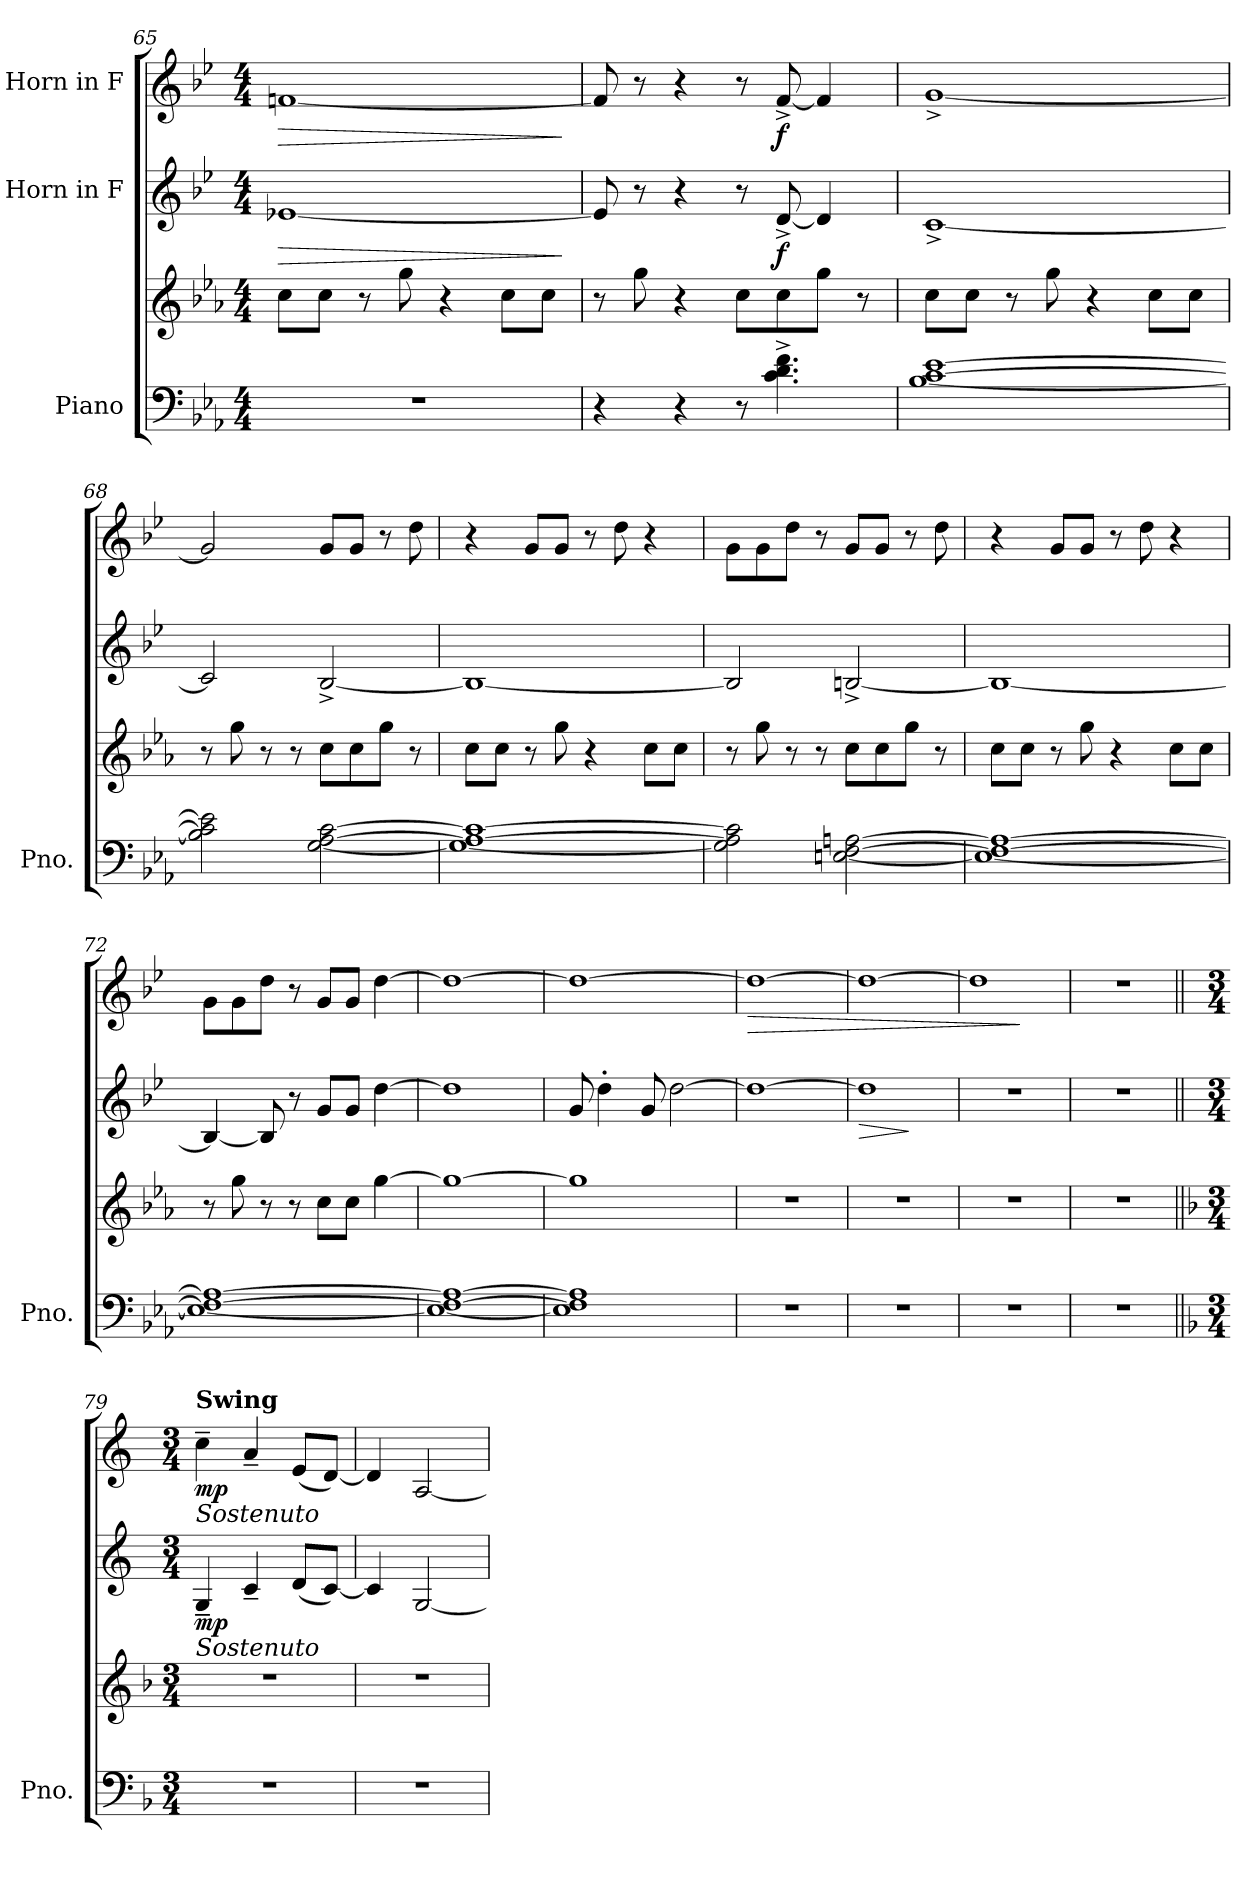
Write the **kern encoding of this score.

**kern	**kern	**kern	**dynam	**kern	**dynam
*part3	*part3	*part2	*part2	*part1	*part1
*staff4	*staff3	*staff2	*staff2	*staff1	*staff1
*I"Piano	*	*I"Horn in F	*	*I"Horn in F	*
*I'Pno.	*	*	*	*	*
*clefF4	*clefG2	*clefG2	*	*clefG2	*
*	*	*ITrd4c7	*	*ITrd4c7	*
*k[b-e-a-]	*k[b-e-a-]	*k[b-e-a-]	*	*k[b-e-a-]	*
*M4/4	*M4/4	*M4/4	*	*M4/4	*
=65	=65	=65	=65	=65	=65
!	!	!	!LO:HP:b	!	!LO:HP:b
1r	8cc\L	[1A-X	>	[1B-X	>
.	8cc\J	.	.	.	.
.	8r	.	.	.	.
.	8gg\	.	.	.	.
.	4r	.	.	.	.
.	8cc\L	.	.	.	.
.	8cc\J	.	.	.	.
.	.	.	]	.	]
=66	=66	=66	=66	=66	=66
4r	8r	8A-/]	.	8B-/]	.
.	8gg\	8r	.	8r	.
4r	4r	4r	.	4r	.
8r	8cc\L	8r	.	8r	.
!	!	!	!LO:DY:b	!	!LO:DY:b
4.c\^ 4.d\^ 4.f\^	8cc\	[8G^/	f	[8B-^/	f
.	8gg\J	4G/]	.	4B-/]	.
.	8r	.	.	.	.
!!LO:LB:g=z
=67	=67	=67	=67	=67	=67
[1B- [1c [1e-	8cc\L	[1F^	.	[1c^	.
.	8cc\J	.	.	.	.
.	8r	.	.	.	.
.	8gg\	.	.	.	.
.	4r	.	.	.	.
.	8cc\L	.	.	.	.
.	8cc\J	.	.	.	.
=68	=68	=68	=68	=68	=68
2B-\] 2c\] 2e-\]	8r	2F/]	.	2c/]	.
.	8gg\	.	.	.	.
.	8r	.	.	.	.
.	8r	.	.	.	.
[2G\ [2A-\ [2c\	8cc\L	[2E-^/	.	8c/L	.
.	8cc\	.	.	8c/J	.
.	8gg\J	.	.	8r	.
.	8r	.	.	8g\	.
=69	=69	=69	=69	=69	=69
1G_ 1A-_ 1c_	8cc\L	1E-_	.	4r	.
.	8cc\J	.	.	.	.
.	8r	.	.	8c/L	.
.	8gg\	.	.	8c/J	.
.	4r	.	.	8r	.
.	.	.	.	8g\	.
.	8cc\L	.	.	4r	.
.	8cc\J	.	.	.	.
=70	=70	=70	=70	=70	=70
2G\] 2A-\] 2c\]	8r	2E-/]	.	8c\L	.
.	8gg\	.	.	8c\	.
.	8r	.	.	8g\J	.
.	8r	.	.	8r	.
[2En\ [2F\ [2An\	8cc\L	[2En^/	.	8c/L	.
.	8cc\	.	.	8c/J	.
.	8gg\J	.	.	8r	.
.	8r	.	.	8g\	.
=71	=71	=71	=71	=71	=71
1E_ 1F_ 1A_	8cc\L	1E_	.	4r	.
.	8cc\J	.	.	.	.
.	8r	.	.	8c/L	.
.	8gg\	.	.	8c/J	.
.	4r	.	.	8r	.
.	.	.	.	8g\	.
.	8cc\L	.	.	4r	.
.	8cc\J	.	.	.	.
!!LO:LB:g=z
=72	=72	=72	=72	=72	=72
1E_ 1F_ 1A_	8r	4E/_	.	8c\L	.
.	8gg\	.	.	8c\	.
.	8r	8E/]	.	8g\J	.
.	8r	8r	.	8r	.
.	8cc\L	8c/L	.	8c/L	.
.	8cc\J	8c/J	.	8c/J	.
.	[4gg\	[4g\	.	[4g\	.
=73	=73	=73	=73	=73	=73
1E_ 1F_ 1A_	1gg_	1g]	.	1g_	.
=74	=74	=74	=74	=74	=74
1E] 1F] 1A]	1gg]	8c/	.	1g_	.
.	.	4g'\	.	.	.
.	.	8c/	.	.	.
.	.	[2g\	.	.	.
=75	=75	=75	=75	=75	=75
!	!	!	!	!	!LO:HP:b
1r	1r	1g_	.	1g_	>
=76	=76	=76	=76	=76	=76
!	!	!	!LO:HP:b	!	!
1r	1r	1g]	>	1g_	.
.	.	.	]	.	.
=77	=77	=77	=77	=77	=77
1r	1r	1r	.	1g]	.
.	.	.	.	.	]
=78	=78	=78	=78	=78	=78
1r	1r	1r	.	1r	.
!!LO:PB:g=z
=79||	=79||	=79||	=79||	=79||	=79||
*k[b-]	*k[b-]	*k[b-]	*	*k[b-]	*
*M3/4	*M3/4	*M3/4	*	*M3/4	*
*	*	*	*	*MM60	*
!	!	!	!	!LO:TX:B:t=Swing	!
!	!	!	!	!LO:TX:b:i:t=Sostenuto	!
!	!	!LO:TX:b:i:t=Sostenuto	!	!	!
!	!	!	!LO:DY:b	!	!LO:DY:b
2.r	2.r	4C~/	mp	4f~\	mp
.	.	4F~/	.	4d~/	.
.	.	(<8G/L	.	(<8A/L	.
.	.	[8F/J)	.	[8G/J)	.
=80	=80	=80	=80	=80	=80
2.r	2.r	4F/]	.	4G/]	.
.	.	[2C/	.	[2D/	.
=	=	=	=	=	=
*-	*-	*-	*-	*-	*-
